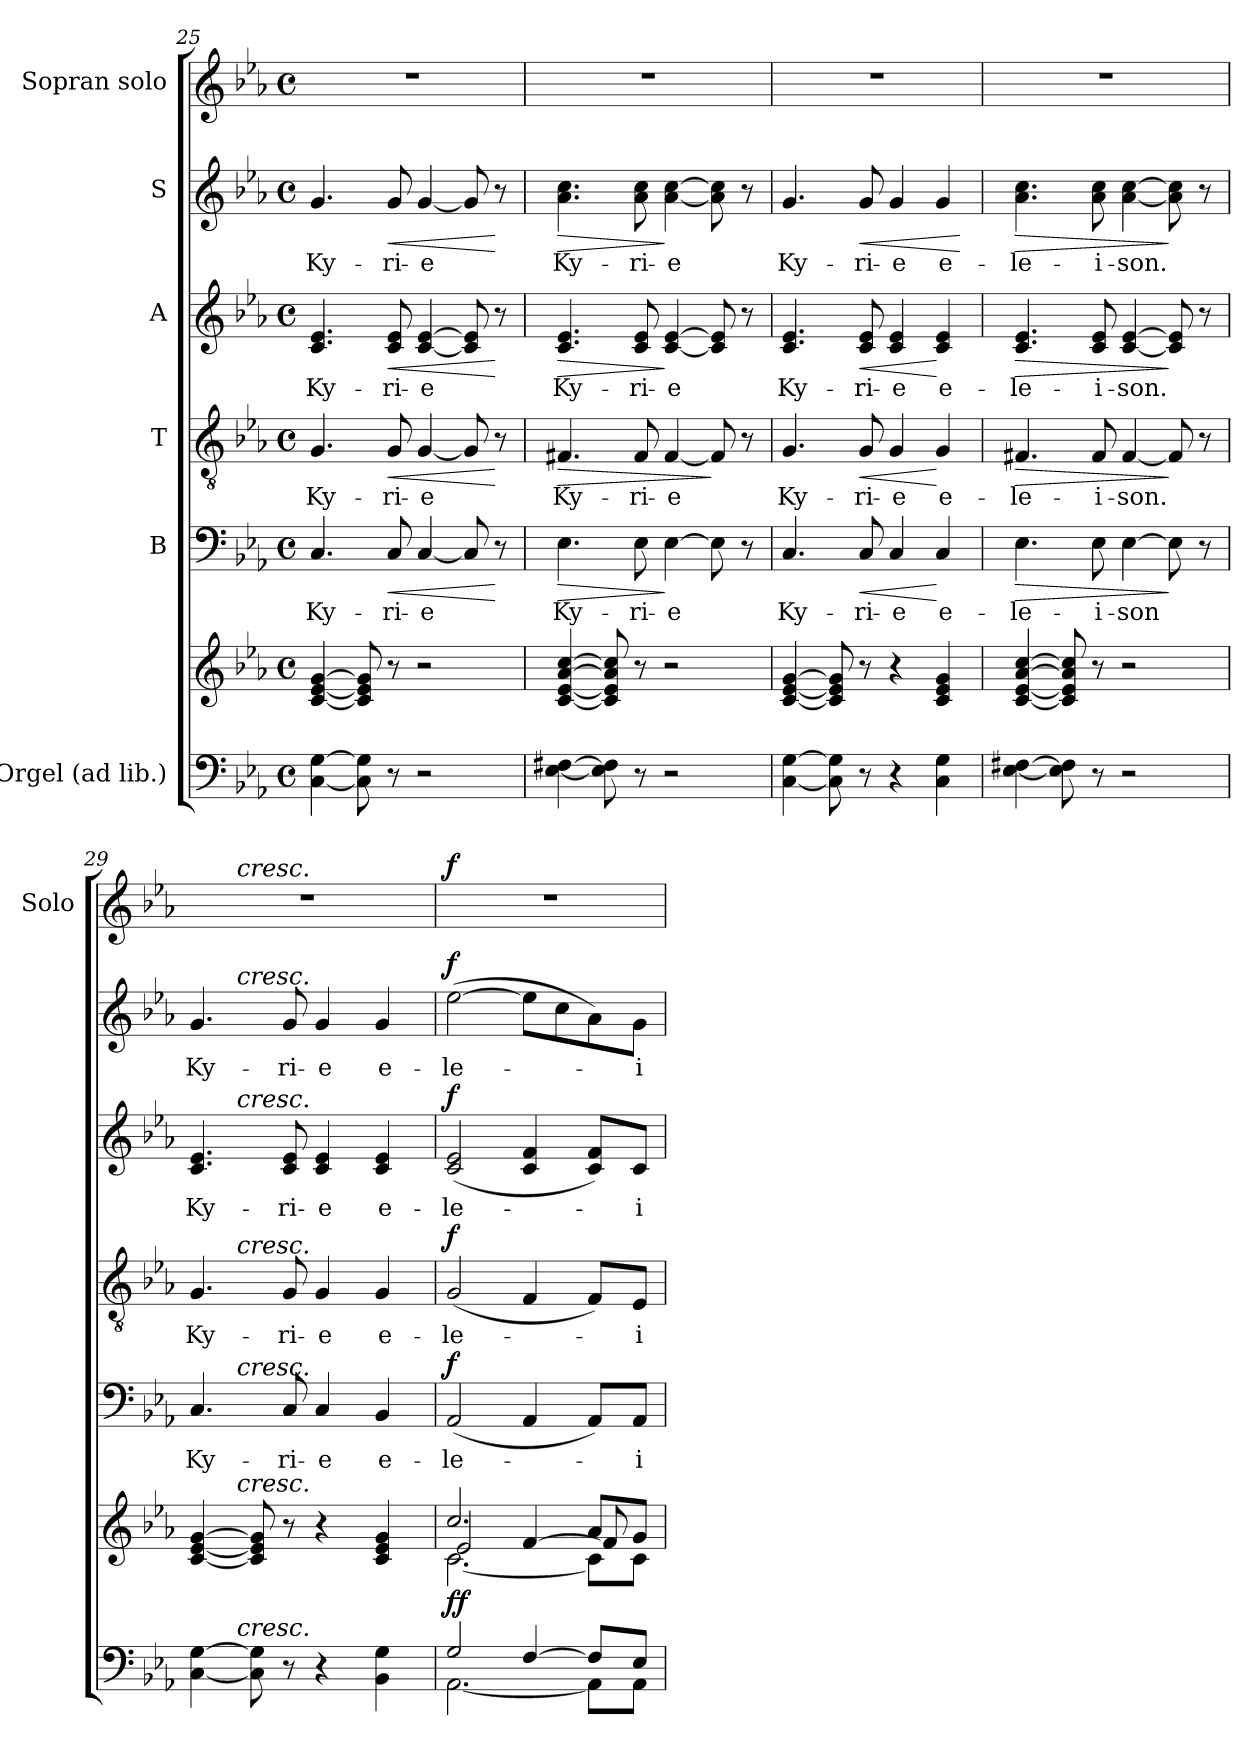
**kern	**kern	**dynam	**kern	**text	**dynam	**kern	**text	**dynam	**kern	**text	**dynam	**kern	**text	**dynam	**kern	**dynam
*part6	*part6	*part6	*part5	*part5	*part5	*part4	*part4	*part4	*part3	*part3	*part3	*part2	*part2	*part2	*part1	*part1
*staff7	*staff6	*staff6/7	*staff5	*staff5	*staff5	*staff4	*staff4	*staff4	*staff3	*staff3	*staff3	*staff2	*staff2	*staff2	*staff1	*staff1
*I"Orgel (ad lib.)	*	*	*I"B	*	*	*I"T	*	*	*I"A	*	*	*I"S	*	*	*I"Sopran solo	*
*	*	*	*	*	*	*	*	*	*	*	*	*	*	*	*I'Solo	*
!!LO:PB:g=z
*clefF4	*clefG2	*	*clefF4	*	*	*clefGv2	*	*	*clefG2	*	*	*clefG2	*	*	*clefG2	*
*k[b-e-a-]	*k[b-e-a-]	*	*k[b-e-a-]	*	*	*k[b-e-a-]	*	*	*k[b-e-a-]	*	*	*k[b-e-a-]	*	*	*k[b-e-a-]	*
*c:	*c:	*	*c:	*	*	*c:	*	*	*c:	*	*	*c:	*	*	*c:	*
*M4/4	*M4/4	*	*M4/4	*	*	*M4/4	*	*	*M4/4	*	*	*M4/4	*	*	*M4/4	*
*met(c)	*met(c)	*	*met(c)	*	*	*met(c)	*	*	*met(c)	*	*	*met(c)	*	*	*met(c)	*
=25	=25	=25	=25	=25	=25	=25	=25	=25	=25	=25	=25	=25	=25	=25	=25	=25
[4C\ [4G\	[4c/ [4e-/ [4g/	.	4.C/	Ky-	.	4.G/	Ky-	.	4.c/ 4.e-/	Ky-	.	4.g/	Ky-	.	1r	.
8C\] 8G\]	8c/] 8e-/] 8g/]	.	.	.	.	.	.	.	.	.	.	.	.	.	.	.
!	!	!	!	!	!LO:HP:b	!	!	!LO:HP:b	!	!	!LO:HP:b	!	!	!LO:HP:b	!	!
8r	8r	.	8C/	-ri-	<	8G/	-ri-	<	8c/ 8e-/	-ri-	<	8g/	-ri-	<	.	.
2r	2r	.	[4C/	-e	.	[4G/	-e	.	[4c/ [4e-/	-e	.	[4g/	-e	.	.	.
.	.	.	8C/]	.	.	8G/]	.	.	8c/] 8e-/]	.	.	8g/]	.	.	.	.
.	.	.	8r	.	[	8r	.	[	8r	.	[	8r	.	[	.	.
=26	=26	=26	=26	=26	=26	=26	=26	=26	=26	=26	=26	=26	=26	=26	=26	=26
!	!	!	!	!	!LO:HP:b	!	!	!LO:HP:b	!	!	!LO:HP:b	!	!	!LO:HP:b	!	!
[4E-\ [4F#X\	[4c/ [4e-/ [4a-/ [4cc/	.	4.E-\	Ky-	>	4.F#X/	Ky-	>	4.c/ 4.e-/	Ky-	>	4.a-\ 4.cc\	Ky-	>	1r	.
8E-\] 8F#\]	8c/] 8e-/] 8a-/] 8cc/]	.	.	.	.	.	.	.	.	.	.	.	.	.	.	.
8r	8r	.	8E-\	-ri-	.	8F#/	-ri-	.	8c/ 8e-/	-ri-	.	8a-\ 8cc\	-ri-	.	.	.
2r	2r	.	[4E-\	-e	]	[4F#/	-e	.	[4c/ [4e-/	-e	]	[4a-\ [4cc\	-e	]	.	.
.	.	.	8E-\]	.	.	8F#/]	.	]	8c/] 8e-/]	.	.	8a-\] 8cc\]	.	.	.	.
.	.	.	8r	.	.	8r	.	.	8r	.	.	8r	.	.	.	.
=27	=27	=27	=27	=27	=27	=27	=27	=27	=27	=27	=27	=27	=27	=27	=27	=27
[4C\ [4G\	[4c/ [4e-/ [4g/	.	4.C/	Ky-	.	4.G/	Ky-	.	4.c/ 4.e-/	Ky-	.	4.g/	Ky-	.	1r	.
8C\] 8G\]	8c/] 8e-/] 8g/]	.	.	.	.	.	.	.	.	.	.	.	.	.	.	.
!	!	!	!	!	!LO:HP:b	!	!	!LO:HP:b	!	!	!LO:HP:b	!	!	!LO:HP:b	!	!
8r	8r	.	8C/	-ri-	<	8G/	-ri-	<	8c/ 8e-/	-ri-	<	8g/	-ri-	<	.	.
4r	4r	.	4C/	-e	.	4G/	-e	.	4c/ 4e-/	-e	.	4g/	-e	.	.	.
4C\ 4G\	4c/ 4e-/ 4g/	.	4C/	e-	[	4G/	e-	[	4c/ 4e-/	e-	[	4g/	e-	.	.	.
.	.	.	.	.	.	.	.	.	.	.	.	.	.	[	.	.
=28	=28	=28	=28	=28	=28	=28	=28	=28	=28	=28	=28	=28	=28	=28	=28	=28
!	!	!	!	!	!LO:HP:b	!	!	!LO:HP:b	!	!	!LO:HP:b	!	!	!LO:HP:b	!	!
[4E-\ [4F#X\	[4c/ [4e-/ [4a-/ [4cc/	.	4.E-\	-le-	>	4.F#X/	-le-	>	4.c/ 4.e-/	-le-	>	4.a-\ 4.cc\	-le-	>	1r	.
8E-\] 8F#\]	8c/] 8e-/] 8a-/] 8cc/]	.	.	.	.	.	.	.	.	.	.	.	.	.	.	.
8r	8r	.	8E-\	-i-	.	8F#/	-i-	.	8c/ 8e-/	-i-	.	8a-\ 8cc\	-i-	.	.	.
2r	2r	.	[4E-\	-son	.	[4F#/	-son.	.	[4c/ [4e-/	-son.	.	[4a-\ [4cc\	-son.	.	.	.
.	.	.	8E-\]	.	]	8F#/]	.	]	8c/] 8e-/]	.	]	8a-\] 8cc\]	.	]	.	.
.	.	.	8r	.	.	8r	.	.	8r	.	.	8r	.	.	.	.
=29	=29	=29	=29	=29	=29	=29	=29	=29	=29	=29	=29	=29	=29	=29	=29	=29
*^	*^	*	*^	*	*	*^	*	*	*^	*	*	*^	*	*	*^	*
[4C\ [4G\	8..ryy	[4c/ [4e-/ [4g/	8..ryy	.	4.C/	8..ryy	Ky-	.	4.G/	8..ryy	Ky-	.	4.c/ 4.e-/	8..ryy	Ky-	.	4.g/	8..ryy	Ky-	.	1r	8..ryy	.
!	!	!	!	!	!	!	!	!	!	!	!	!	!	!	!	!	!	!	!	!	!	!LO:TX:a:i:t=cresc.	!
!	!	!	!	!	!	!	!	!	!	!	!	!	!	!	!	!	!	!LO:TX:a:i:t=cresc.	!	!	!	!	!
!	!	!	!	!	!	!	!	!	!	!	!	!	!	!LO:TX:a:i:t=cresc.	!	!	!	!	!	!	!	!	!
!	!	!	!	!	!	!	!	!	!	!LO:TX:a:i:t=cresc.	!	!	!	!	!	!	!	!	!	!	!	!	!
!	!	!	!	!	!	!LO:TX:a:i:t=cresc.	!	!	!	!	!	!	!	!	!	!	!	!	!	!	!	!	!
!	!	!	!LO:TX:a:i:t=cresc.	!	!	!	!	!	!	!	!	!	!	!	!	!	!	!	!	!	!	!	!
!	!LO:TX:a:i:t=cresc.	!	!	!	!	!	!	!	!	!	!	!	!	!	!	!	!	!	!	!	!	!	!
.	2ryy	.	2ryy	.	.	2ryy	.	.	.	2ryy	.	.	.	2ryy	.	.	.	2ryy	.	.	.	2ryy	.
8C\] 8G\]	.	8c/] 8e-/] 8g/]	.	.	.	.	.	.	.	.	.	.	.	.	.	.	.	.	.	.	.	.	.
8r	.	8r	.	.	8C/	.	-ri-	.	8G/	.	-ri-	.	8c/ 8e-/	.	-ri-	.	8g/	.	-ri-	.	.	.	.
4r	.	4r	.	.	4C/	.	-e	.	4G/	.	-e	.	4c/ 4e-/	.	-e	.	4g/	.	-e	.	.	.	.
.	4ryy	.	4ryy	.	.	4ryy	.	.	.	4ryy	.	.	.	4ryy	.	.	.	4ryy	.	.	.	4ryy	.
4BB-\ 4G\	.	4c/ 4e-/ 4g/	.	.	4BB-/	.	e-	.	4G/	.	e-	.	4c/ 4e-/	.	e-	.	4g/	.	e-	.	.	.	.
.	32ryy	.	32ryy	.	.	32ryy	.	.	.	32ryy	.	.	.	32ryy	.	.	.	32ryy	.	.	.	32ryy	.
=30	=30	=30	=30	=30	=30	=30	=30	=30	=30	=30	=30	=30	=30	=30	=30	=30	=30	=30	=30	=30	=30	=30	=30
*	*	*	*^	*	*	*	*	*	*	*	*	*	*	*	*	*	*	*	*	*	*	*	*
!	!	!	!	!	!LO:DY:a=2	!	!	!	!	!	!	!	!	!	!	!	!	!	!	!	!	!	!	!
!	!	!	!	!	!LO:DY:n=1:a	!	!	!	!LO:DY:a	!	!	!	!LO:DY:a	!	!	!	!LO:DY:a	!	!	!	!LO:DY:a	!	!	!LO:DY:a
*	*	*	*	*	*	*v	*v	*	*	*	*	*	*	*v	*v	*	*	*v	*v	*	*	*v	*v	*
*	*	*	*	*	*	*	*	*	*v	*v	*	*	*	*	*	*	*	*	*	*
2G/	[<2.AA-\	2.cc/	[<2.c\	2e-/	f f	(2AA-/	-le-	f	(2G/	-le-	f	(2c/ 2e-/	-le-	f	([2ee-\	-le-	f	1r	f
[>4F/	.	.	.	[4f/	.	4AA-/	.	.	4F/	.	.	4c/ 4f/	.	.	8ee-\L]	.	.	.	.
.	.	.	.	.	.	.	.	.	.	.	.	.	.	.	8cc\	.	.	.	.
8F/L]	8AA-\L]	8a-/L	8c\L]	8f/]	.	8AA-/L)	.	.	8F/L)	.	.	8c/ 8f/L)	.	.	8a-\)	.	.	.	.
8E-/J	8AA-\J	8g/J	8c\J	8ryy	.	8AA-/J	-i-	.	8E-/J	-i-	.	8c/J	-i-	.	8g\J	-i-	.	.	.
*v	*v	*	*	*	*	*	*	*	*	*	*	*	*	*	*	*	*	*	*
*	*v	*v	*v	*	*	*	*	*	*	*	*	*	*	*	*	*	*	*
=	=	=	=	=	=	=	=	=	=	=	=	=	=	=	=	=
*-	*-	*-	*-	*-	*-	*-	*-	*-	*-	*-	*-	*-	*-	*-	*-	*-
